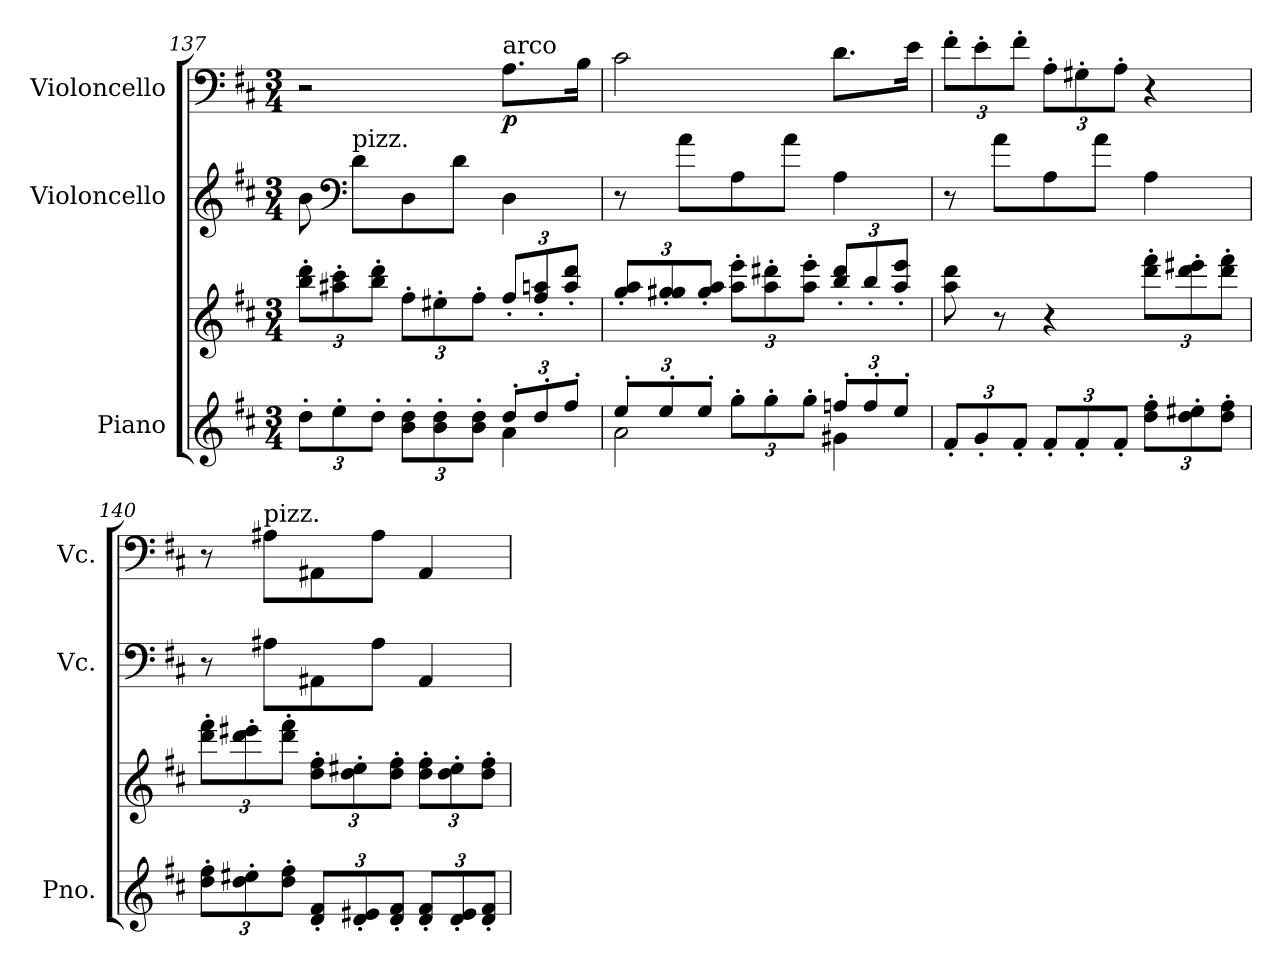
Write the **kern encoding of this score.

**kern	**kern	**kern	**kern	**dynam
*part3	*part3	*part2	*part1	*part1
*staff4	*staff3	*staff2	*staff1	*staff1
*I"Piano	*	*I"Violoncello	*I"Violoncello	*
*I'Pno.	*	*I'Vc.	*I'Vc.	*
*clefG2	*clefG2	*clefG2	*clefF4	*
*k[f#c#]	*k[f#c#]	*k[f#c#]	*k[f#c#]	*
*M3/4	*M3/4	*M3/4	*M3/4	*
*Xbrackettup	*Xbrackettup	*	*	*
=137	=137	=137	=137	=137
*^	*	*	*	*
12dd'\L	2ryy	12bb\' 12ddd\'L	8b\	2r	.
12ee'\	.	12aa#X\' 12ccc#\'	.	.	.
*	*	*	*clefF4	*	*
!	!	!	!LO:TX:a:t=pizz.	!	!
.	.	.	8d\L	.	.
12dd'\J	.	12bb\' 12ddd\'J	.	.	.
12b\' 12dd\'L	.	12ff#'\L	8D\	.	.
12b\' 12dd\'	.	12ee#X'\	.	.	.
.	.	.	8d\J	.	.
12b\' 12dd\'J	.	12ff#'\J	.	.	.
!	!	!	!	!LO:TX:a:t=arco	!
!	!	!	!	!	!LO:DY:b
12dd'/L	4a\	12ff#'/L	4D\	8.A\L	p
12dd'/	.	12ff#/' 12aan/'	.	.	.
12ff#'/J	.	12aa/' 12ddd/'J	.	.	.
.	.	.	.	16B\Jk	.
!!LO:PB:g=z
=138	=138	=138	=138	=138	=138
12ee'/L	2a\	12gg/' 12aa/'L	8r	2c#\	.
12ee'/	.	12gg/' 12gg#X/'	.	.	.
.	.	.	8a\L	.	.
12ee'/J	.	12gg#/' 12aa/'J	.	.	.
12gg'\L	.	12aa\' 12eee\'L	8A\	.	.
12gg'\	.	12aa\' 12ddd#X\'	.	.	.
.	.	.	8a\J	.	.
12gg'\J	.	12aa\' 12eee\'J	.	.	.
12ffn'/L	4g#X\	12bb/' 12ddd#/'L	4A\	8.d\L	.
12ff'/	.	12bb'/	.	.	.
12ee'/J	.	12aa/' 12eee/'J	.	.	.
.	.	.	.	16e\Jk	.
*v	*v	*	*	*	*
=139	=139	=139	=139	=139
*	*	*	*Xbrackettup	*
12f#'/L	8aa\ 8ddd\	8r	12f#'\L	.
12g'/	.	.	12e'\	.
.	8r	8a\L	.	.
12f#'/J	.	.	12f#'\J	.
12f#'/L	4r	8A\	12A'\L	.
12f#'/	.	.	12G#X'\	.
.	.	8a\J	.	.
12f#'/J	.	.	12A'\J	.
12dd\' 12ff#\'L	12ddd\' 12fff#\'L	4A\	4r	.
12dd\' 12ee#X\'	12ddd\' 12eee#X\'	.	.	.
12dd\' 12ff#\'J	12ddd\' 12fff#\'J	.	.	.
!!LO:LB:g=z
=140	=140	=140	=140	=140
12dd\' 12ff#\'L	12ddd\' 12fff#\'L	8r	8r	.
12dd\' 12ee#X\'	12ddd\' 12eee#X\'	.	.	.
!	!	!	!LO:TX:a:t=pizz.	!
.	.	8A#X\L	8A#X\L	.
12dd\' 12ff#\'J	12ddd\' 12fff#\'J	.	.	.
12d/' 12f#/'L	12dd\' 12ff#\'L	8AA#X\	8AA#X\	.
12d/' 12e#X/'	12dd\' 12ee#X\'	.	.	.
.	.	8A#\J	8A#\J	.
12d/' 12f#/'J	12dd\' 12ff#\'J	.	.	.
12d/' 12f#/'L	12dd\' 12ff#\'L	4AA#/	4AA#/	.
12d/' 12e#/'	12dd\' 12ee#\'	.	.	.
12d/' 12f#/'J	12dd\' 12ff#\'J	.	.	.
=	=	=	=	=
*-	*-	*-	*-	*-
